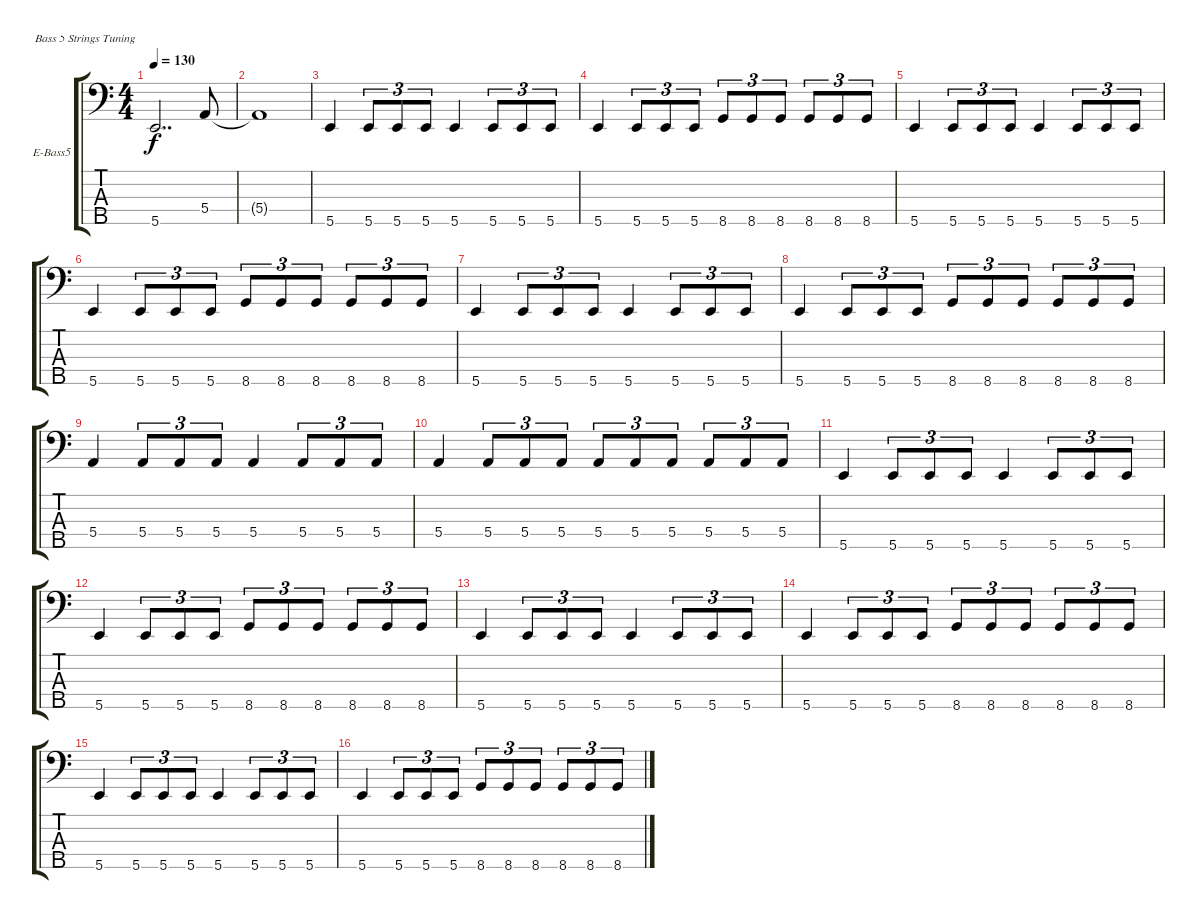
\defaultSystemsLayout 4
\bracketExtendMode groupsimilarinstruments
\firstSystemTrackNameOrientation horizontal
\otherSystemsTrackNameOrientation horizontal
\track ("Electric Bass" "E-Bass5") {instrument electricbassfinger}
\staff {score tabs}
\tuning (G2 D2 A1 E1 B0)
\ts (4 4)
\tempo 130
\clef f4
\ks c
5.5{t}.2{dd dy f} 5.4.8 |
5.4{t}.1 |
5.5.4 5.5.8{tu (3 2)} 5.5.8{tu (3 2)} 5.5.8{tu (3 2)} 5.5.4 5.5.8{tu (3 2)} 5.5.8{tu (3 2)} 5.5.8{tu (3 2)} |
5.5.4 5.5.8{tu (3 2)} 5.5.8{tu (3 2)} 5.5.8{tu (3 2)} 8.5.8{tu (3 2)} 8.5.8{tu (3 2)} 8.5.8{tu (3 2)} 8.5.8{tu (3 2)} 8.5.8{tu (3 2)} 8.5.8{tu (3 2)} |
5.5.4 5.5.8{tu (3 2)} 5.5.8{tu (3 2)} 5.5.8{tu (3 2)} 5.5.4 5.5.8{tu (3 2)} 5.5.8{tu (3 2)} 5.5.8{tu (3 2)} |
5.5.4 5.5.8{tu (3 2)} 5.5.8{tu (3 2)} 5.5.8{tu (3 2)} 8.5.8{tu (3 2)} 8.5.8{tu (3 2)} 8.5.8{tu (3 2)} 8.5.8{tu (3 2)} 8.5.8{tu (3 2)} 8.5.8{tu (3 2)} |
5.5.4 5.5.8{tu (3 2)} 5.5.8{tu (3 2)} 5.5.8{tu (3 2)} 5.5.4 5.5.8{tu (3 2)} 5.5.8{tu (3 2)} 5.5.8{tu (3 2)} |
5.5.4 5.5.8{tu (3 2)} 5.5.8{tu (3 2)} 5.5.8{tu (3 2)} 8.5.8{tu (3 2)} 8.5.8{tu (3 2)} 8.5.8{tu (3 2)} 8.5.8{tu (3 2)} 8.5.8{tu (3 2)} 8.5.8{tu (3 2)} |
5.4.4 5.4.8{tu (3 2)} 5.4.8{tu (3 2)} 5.4.8{tu (3 2)} 5.4.4 5.4.8{tu (3 2)} 5.4.8{tu (3 2)} 5.4.8{tu (3 2)} |
5.4.4 5.4.8{tu (3 2)} 5.4.8{tu (3 2)} 5.4.8{tu (3 2)} 5.4.8{tu (3 2)} 5.4.8{tu (3 2)} 5.4.8{tu (3 2)} 5.4.8{tu (3 2)} 5.4.8{tu (3 2)} 5.4.8{tu (3 2)} |
5.5.4 5.5.8{tu (3 2)} 5.5.8{tu (3 2)} 5.5.8{tu (3 2)} 5.5.4 5.5.8{tu (3 2)} 5.5.8{tu (3 2)} 5.5.8{tu (3 2)} |
5.5.4 5.5.8{tu (3 2)} 5.5.8{tu (3 2)} 5.5.8{tu (3 2)} 8.5.8{tu (3 2)} 8.5.8{tu (3 2)} 8.5.8{tu (3 2)} 8.5.8{tu (3 2)} 8.5.8{tu (3 2)} 8.5.8{tu (3 2)} |
5.5.4 5.5.8{tu (3 2)} 5.5.8{tu (3 2)} 5.5.8{tu (3 2)} 5.5.4 5.5.8{tu (3 2)} 5.5.8{tu (3 2)} 5.5.8{tu (3 2)} |
5.5.4 5.5.8{tu (3 2)} 5.5.8{tu (3 2)} 5.5.8{tu (3 2)} 8.5.8{tu (3 2)} 8.5.8{tu (3 2)} 8.5.8{tu (3 2)} 8.5.8{tu (3 2)} 8.5.8{tu (3 2)} 8.5.8{tu (3 2)} |
5.5.4 5.5.8{tu (3 2)} 5.5.8{tu (3 2)} 5.5.8{tu (3 2)} 5.5.4 5.5.8{tu (3 2)} 5.5.8{tu (3 2)} 5.5.8{tu (3 2)} |
5.5.4 5.5.8{tu (3 2)} 5.5.8{tu (3 2)} 5.5.8{tu (3 2)} 8.5.8{tu (3 2)} 8.5.8{tu (3 2)} 8.5.8{tu (3 2)} 8.5.8{tu (3 2)} 8.5.8{tu (3 2)} 8.5.8{tu (3 2)}
